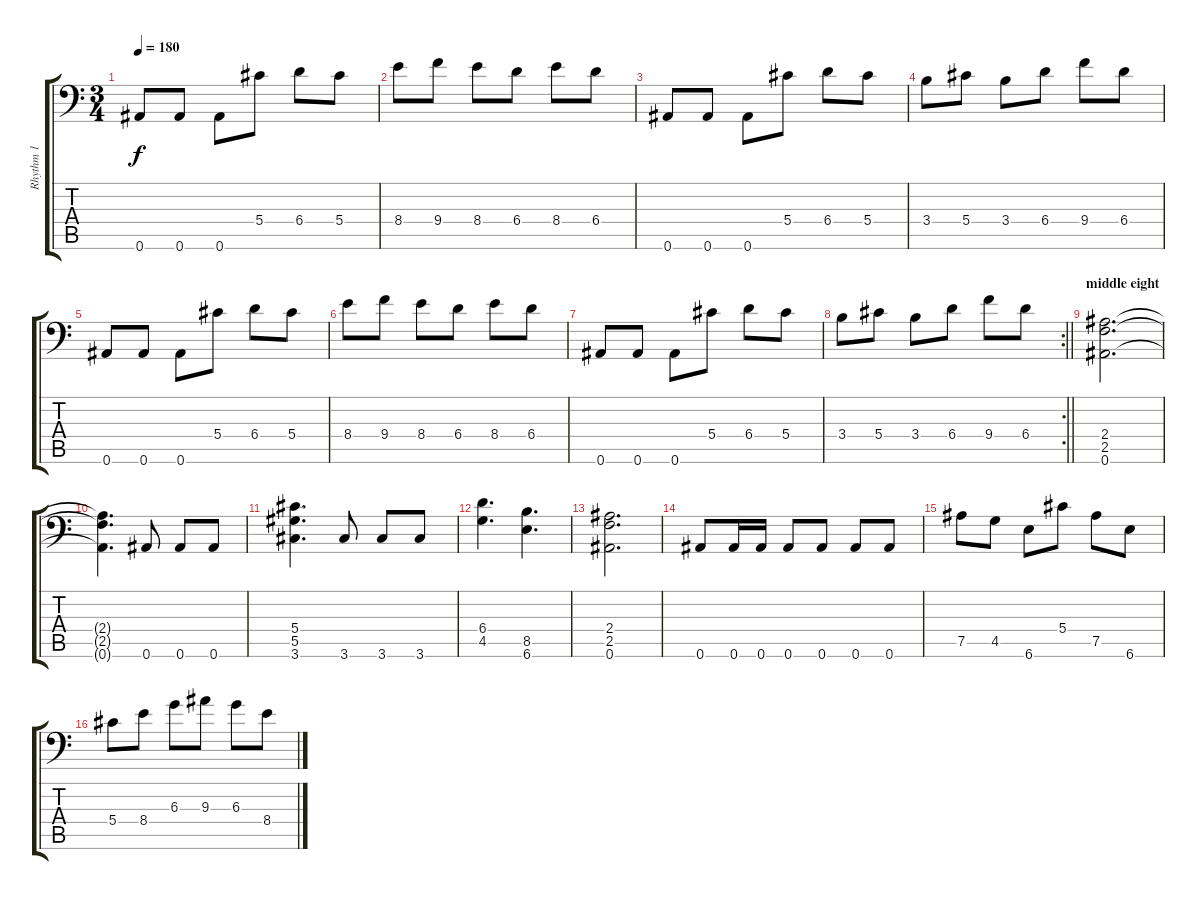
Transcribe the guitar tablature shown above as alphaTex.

\track ("Rhythm 1" "Rhythm 1") {instrument distortionguitar}
\staff {score tabs}
\tuning (Bb3 F3 Db3 Ab2 Eb2 Bb1) {hide}
\ts (3 4)
\tempo 180
\clef f4
\ks c
0.6.8{dy f} 0.6.8 0.6.8 5.4.8 6.4.8 5.4.8 |
8.4.8 9.4.8 8.4.8 6.4.8 8.4.8 6.4.8 |
0.6.8 0.6.8 0.6.8 5.4.8 6.4.8 5.4.8 |
3.4.8 5.4.8 3.4.8 6.4.8 9.4.8 6.4.8 |
0.6.8 0.6.8 0.6.8 5.4.8 6.4.8 5.4.8 |
8.4.8 9.4.8 8.4.8 6.4.8 8.4.8 6.4.8 |
0.6.8 0.6.8 0.6.8 5.4.8 6.4.8 5.4.8 |
\rc 2
\barLineRight lightlight
3.4.8 5.4.8 3.4.8 6.4.8 9.4.8 6.4.8 |
\section ("" "middle eight")
(2.4 2.5 0.6).2{d} |
(2.4{t} 2.5{t} 0.6{t}).4{d} 0.6.8 0.6.8 0.6.8 |
(5.4 5.5 3.6).4{d} 3.6.8 3.6.8 3.6.8 |
(6.4 4.5).4{d} (8.5 6.6).4{d} |
(2.4 2.5 0.6).2{d} |
0.6.8 0.6.16 0.6.16 0.6.8 0.6.8 0.6.8 0.6.8 |
7.5.8 4.5.8 6.6.8 5.4.8 7.5.8 6.6.8 |
5.4.8 8.4.8 6.3.8 9.3.8 6.3.8 8.4.8
